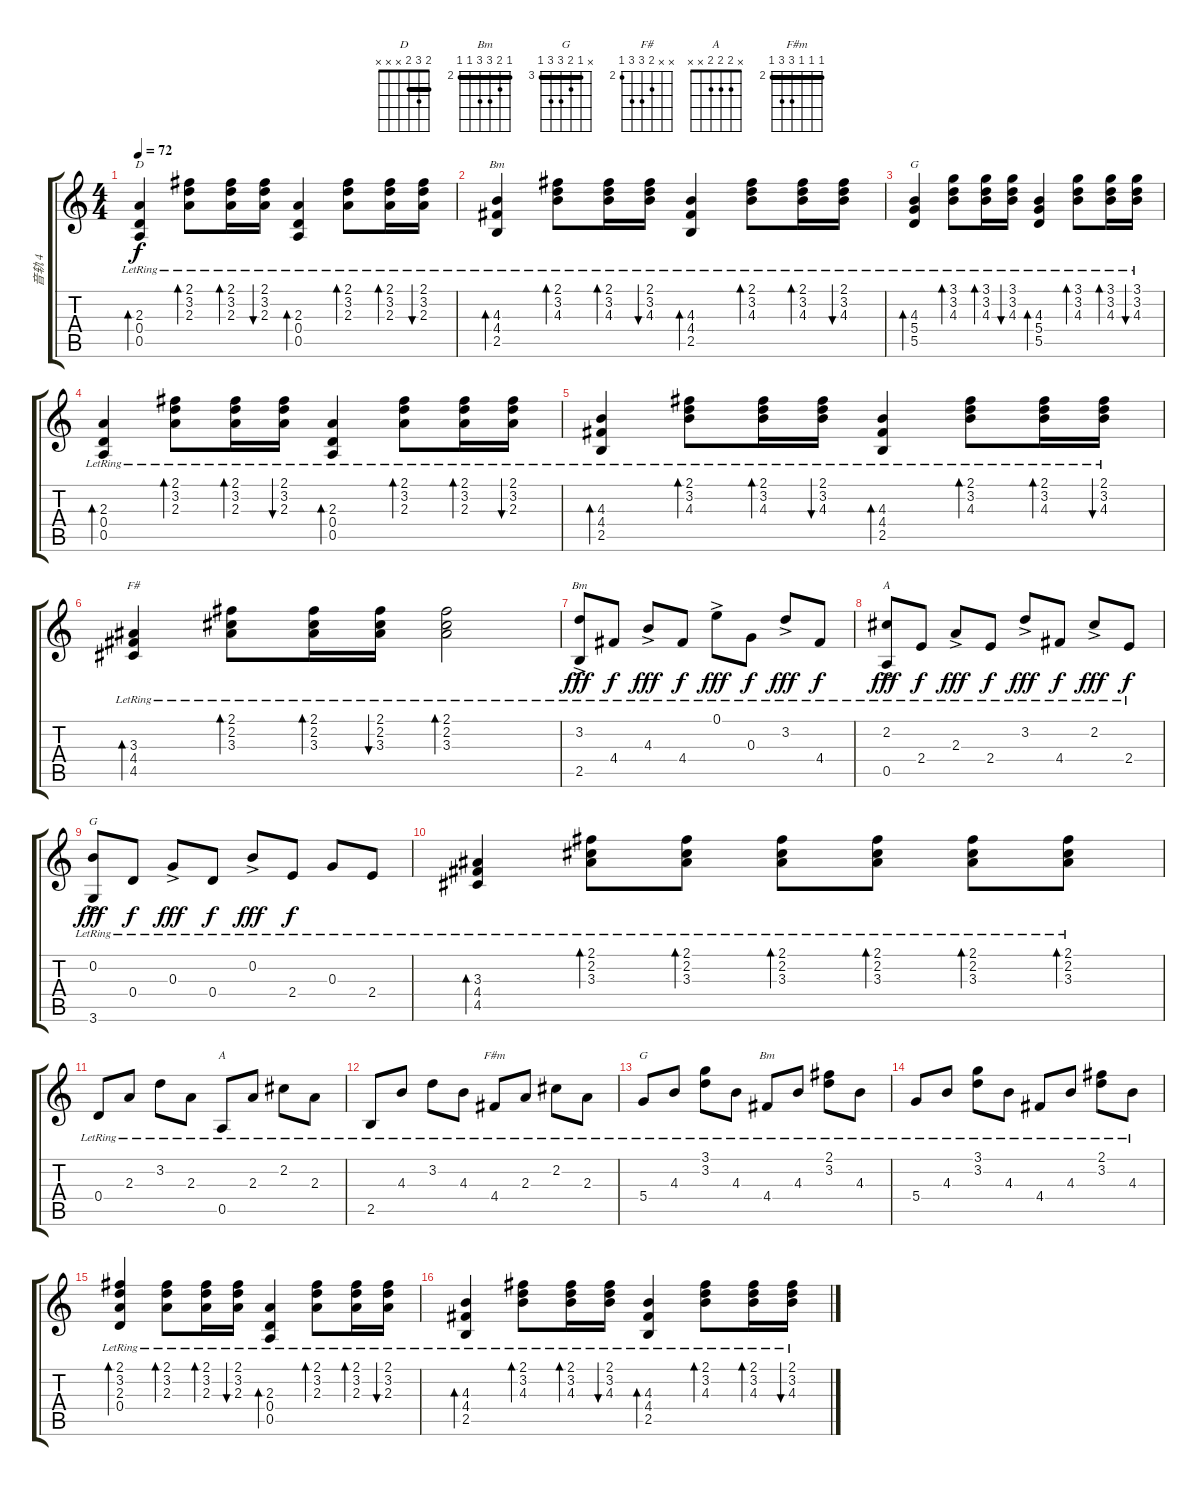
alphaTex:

\track ("音轨 4" "音轨 4") {instrument acousticguitarsteel}
\staff {score tabs}
\tuning (E4 B3 G3 D3 A2 E2) {hide}
\chord ("D" 2 3 2 x x x) {barre 2}
\chord ("Bm" x 3 4 4 x 2) {firstfret 2 barre 2}
\chord ("G" x x 4 5 5 3) {firstfret 3 barre 3}
\chord ("F#" x x 3 4 4 2) {firstfret 2 barre 2}
\chord ("Bm" x 3 4 4 2 x) {firstfret 2}
\chord ("A" x 2 2 x 0 x) {barre 2}
\chord ("G" 3 0 x x 2 3)
\chord ("A" x 2 2 2 x x)
\chord ("F#m" 2 2 2 4 4 2) {firstfret 2 barre 2}
\chord ("G" x 3 4 5 5 3) {firstfret 3 barre 3}
\chord ("Bm" 2 3 4 4 2 2) {firstfret 2 barre 2}
\ts (4 4)
\tempo 72
\clef g2
\ks c
(2.3{lr} 0.4{lr} 0.5{lr}).4{bd 60 ch "D" dy f} (2.1{lr} 3.2{lr} 2.3{lr}).8{bd 120} (2.1{lr} 3.2{lr} 2.3{lr}).16{bd 120} (2.1{lr} 3.2{lr} 2.3{lr}).16{bu 120} (2.3{lr} 0.4{lr} 0.5{lr}).4{bd 120} (2.1{lr} 3.2{lr} 2.3{lr}).8{bd 120} (2.1{lr} 3.2{lr} 2.3{lr}).16{bd 120} (2.1{lr} 3.2{lr} 2.3{lr}).16{bu 120} |
(4.3{lr} 4.4{lr} 2.5{lr}).4{bd 60 ch "Bm"} (2.1{lr} 3.2{lr} 4.3{lr}).8{bd 60} (2.1{lr} 3.2{lr} 4.3{lr}).16{bd 60} (2.1{lr} 3.2{lr} 4.3{lr}).16{bu 60} (4.3{lr} 4.4{lr} 2.5{lr}).4{bd 60} (2.1{lr} 3.2{lr} 4.3{lr}).8{bd 60} (2.1{lr} 3.2{lr} 4.3{lr}).16{bd 60} (2.1{lr} 3.2{lr} 4.3{lr}).16{bu 60} |
(4.3{lr} 5.4{lr} 5.5{lr}).4{bd 60 ch "G"} (3.1{lr} 3.2{lr} 4.3{lr}).8{bd 60} (3.1{lr} 3.2{lr} 4.3{lr}).16{bd 60} (3.1{lr} 3.2{lr} 4.3{lr}).16{bu 60} (4.3{lr} 5.4{lr} 5.5{lr}).4{bd 60} (3.1{lr} 3.2{lr} 4.3{lr}).8{bd 60} (3.1{lr} 3.2{lr} 4.3{lr}).16{bd 60} (3.1{lr} 3.2{lr} 4.3{lr}).16{bu 60} |
(2.3{lr} 0.4{lr} 0.5{lr}).4{bd 60} (2.1{lr} 3.2{lr} 2.3{lr}).8{bd 120} (2.1{lr} 3.2{lr} 2.3{lr}).16{bd 120} (2.1{lr} 3.2{lr} 2.3{lr}).16{bu 120} (2.3{lr} 0.4{lr} 0.5{lr}).4{bd 120} (2.1{lr} 3.2{lr} 2.3{lr}).8{bd 120} (2.1{lr} 3.2{lr} 2.3{lr}).16{bd 120} (2.1{lr} 3.2{lr} 2.3{lr}).16{bu 120} |
(4.3{lr} 4.4{lr} 2.5{lr}).4{bd 60} (2.1{lr} 3.2{lr} 4.3{lr}).8{bd 60} (2.1{lr} 3.2{lr} 4.3{lr}).16{bd 60} (2.1{lr} 3.2{lr} 4.3{lr}).16{bu 60} (4.3{lr} 4.4{lr} 2.5{lr}).4{bd 60} (2.1{lr} 3.2{lr} 4.3{lr}).8{bd 60} (2.1{lr} 3.2{lr} 4.3{lr}).16{bd 60} (2.1{lr} 3.2{lr} 4.3{lr}).16{bu 60} |
(3.3{lr} 4.4{lr} 4.5{lr}).4{bd 60 ch "F#"} (2.1{lr} 2.2{lr} 3.3{lr}).8{bd 60} (2.1{lr} 2.2{lr} 3.3{lr}).16{bd 60} (2.1{lr} 2.2{lr} 3.3{lr}).16{bu 60} (2.1{lr} 2.2{lr} 3.3{lr}).2{bd 60} |
(3.2{ac lr} 2.5{lr}).8{ch "Bm" dy fff} 4.4{lr}.8{dy f} 4.3{ac lr}.8{dy fff} 4.4{lr}.8{dy f} 0.1{ac lr}.8{dy fff} 0.3{lr}.8{dy f} 3.2{ac lr}.8{dy fff} 4.4{lr}.8{dy f} |
(2.2{ac lr} 0.5{lr}).8{ch "A" dy fff} 2.4{lr}.8{dy f} 2.3{ac lr}.8{dy fff} 2.4{lr}.8{dy f} 3.2{ac lr}.8{dy fff} 4.4{lr}.8{dy f} 2.2{ac lr}.8{dy fff} 2.4{lr}.8{dy f} |
(0.2{ac lr} 3.6{lr}).8{ch "G" dy fff} 0.4{lr}.8{dy f} 0.3{ac lr}.8{dy fff} 0.4{lr}.8{dy f} 0.2{ac lr}.8{dy fff} 2.4{lr}.8{dy f} 0.3{lr}.8 2.4{lr}.8 |
(3.3{lr} 4.4{lr} 4.5{lr}).4{bd 60} (2.1{lr} 2.2{lr} 3.3{lr}).8{bd 60} (2.1{lr} 2.2{lr} 3.3{lr}).8{bd 60} (2.1{lr} 2.2{lr} 3.3{lr}).8{bd 60} (2.1{lr} 2.2{lr} 3.3{lr}).8{bd 60} (2.1{lr} 2.2{lr} 3.3{lr}).8{bd 60} (2.1{lr} 2.2{lr} 3.3{lr}).8{bd 60} |
0.4{lr}.8 2.3{lr}.8 3.2{lr}.8 2.3{lr}.8 0.5{lr}.8{ch "A"} 2.3{lr}.8 2.2{lr}.8 2.3{lr}.8 |
2.5{lr}.8 4.3{lr}.8 3.2{lr}.8 4.3{lr}.8 4.4{lr}.8{ch "F#m"} 2.3{lr}.8 2.2{lr}.8 2.3{lr}.8 |
5.4{lr}.8{ch "G"} 4.3{lr}.8 (3.1{lr} 3.2{lr}).8 4.3{lr}.8 4.4{lr}.8{ch "Bm"} 4.3{lr}.8 (2.1{lr} 3.2{lr}).8 4.3{lr}.8 |
5.4{lr}.8 4.3{lr}.8 (3.1{lr} 3.2{lr}).8 4.3{lr}.8 4.4{lr}.8 4.3{lr}.8 (2.1{lr} 3.2{lr}).8 4.3{lr}.8 |
(2.1{lr} 3.2{lr} 2.3{lr} 0.4{lr}).4{bd 120} (2.1{lr} 3.2{lr} 2.3{lr}).8{bd 120} (2.1{lr} 3.2{lr} 2.3{lr}).16{bd 120} (2.1{lr} 3.2{lr} 2.3{lr}).16{bu 120} (2.3{lr} 0.4{lr} 0.5{lr}).4{bd 120} (2.1{lr} 3.2{lr} 2.3{lr}).8{bd 120} (2.1{lr} 3.2{lr} 2.3{lr}).16{bd 120} (2.1{lr} 3.2{lr} 2.3{lr}).16{bu 120} |
(4.3{lr} 4.4{lr} 2.5{lr}).4{bd 60} (2.1{lr} 3.2{lr} 4.3{lr}).8{bd 60} (2.1{lr} 3.2{lr} 4.3{lr}).16{bd 60} (2.1{lr} 3.2{lr} 4.3{lr}).16{bu 60} (4.3{lr} 4.4{lr} 2.5{lr}).4{bd 60} (2.1{lr} 3.2{lr} 4.3{lr}).8{bd 60} (2.1{lr} 3.2{lr} 4.3{lr}).16{bd 60} (2.1{lr} 3.2{lr} 4.3{lr}).16{bu 60}
